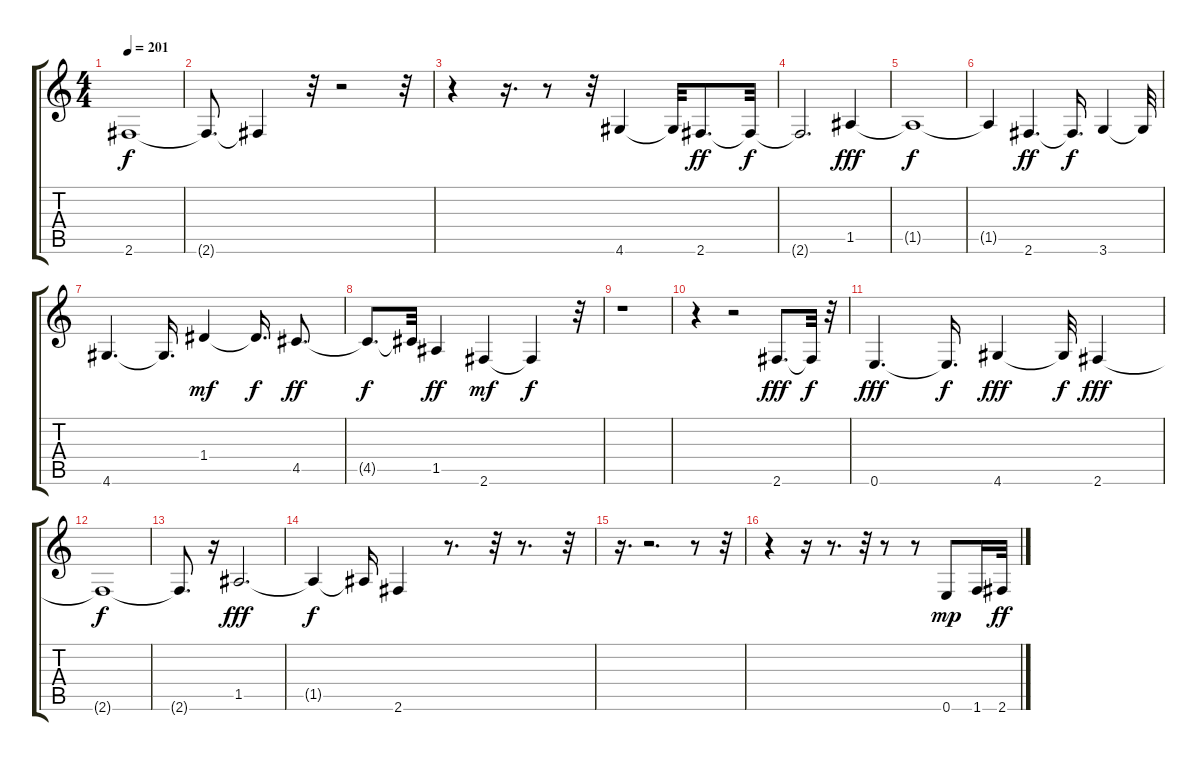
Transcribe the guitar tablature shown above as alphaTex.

\track "" {instrument electricbassfinger}
\staff {score tabs}
\tuning (E4 B3 G3 D3 A2 E2) {hide}
\ts (4 4)
\tempo 201
\clef g2
\ks c
2.6{t}.1{dy f} |
2.6{t}.8{d} 2.6{t}.4 r.32 r.2 r.32 |
r.4 r.16{d} r.8 r.32 4.6.4 4.6{t}.32 2.6.8{d dy ff} 2.6{t}.32{dy f} |
2.6{t}.2{d} 1.5.4{dy fff} |
1.5{t}.1{dy f} |
1.5{t}.4 2.6.4{d dy ff} 2.6{t}.16{d dy f} 3.6.4 3.6{t}.32 |
4.6.4{d} 4.6{t}.16{d} 1.4.4{dy mf} 1.4{t}.16{d dy f} 4.5.8{d dy ff} |
4.5{t}.8{d dy f} 4.5{t}.32 1.5.4{dy ff} 2.6.4{dy mf} 2.6{t}.4{dy f} r.32 |
r.1 |
r.4 r.2 2.6.8{d dy fff} 2.6{t}.32{dy f} r.32 |
0.6.4{d dy fff} 0.6{t}.16{d dy f} 4.6.4{dy fff} 4.6{t}.32{dy f} 2.6.4{dy fff} |
2.6{t}.1{dy f} |
2.6{t}.8{d} r.16 1.5.2{d dy fff} |
1.5{t}.4{dy f} 1.5{t}.16 2.6.4 r.8{d} r.32 r.8{d} r.32 |
r.16{d} r.2{d} r.8 r.32 |
r.4 r.16 r.8{d} r.32 r.8 r.8 0.6.8{dy mp} 1.6.16 2.6.32{dy ff}
